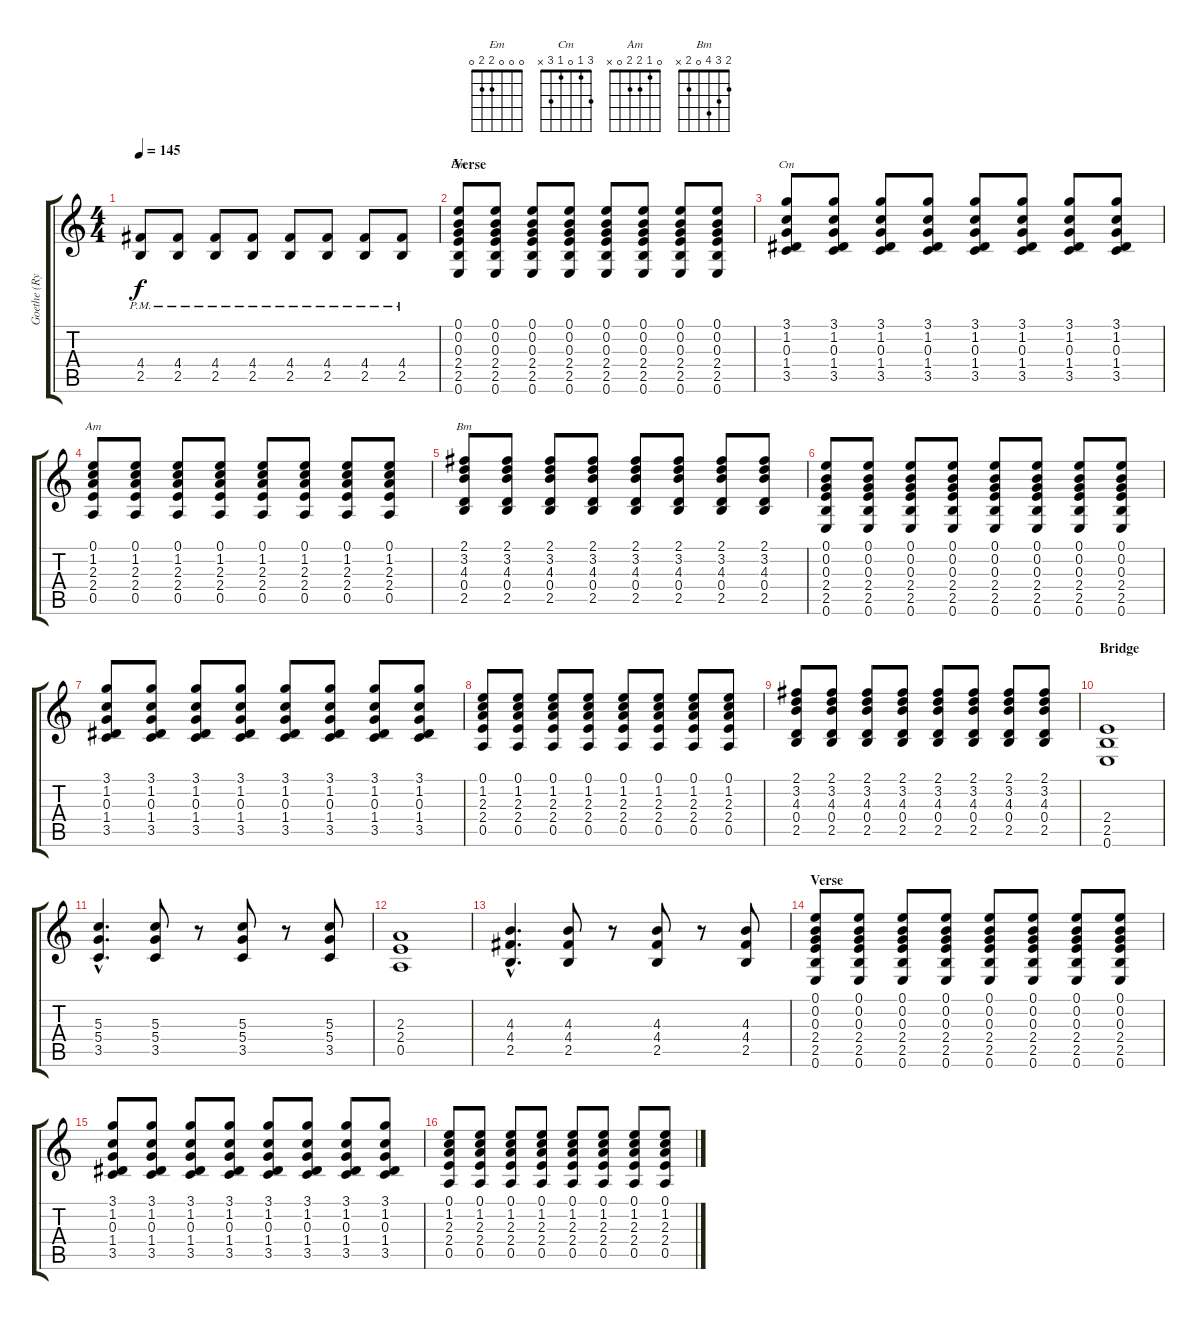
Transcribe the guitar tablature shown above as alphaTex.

\track ("Goethe (Rythm)" "Goethe (Ry") {instrument acousticguitarnylon}
\staff {score tabs}
\tuning (E4 B3 G3 D3 A2 E2) {hide}
\chord ("Em" 0 0 0 2 2 0)
\chord ("Cm" 3 1 0 1 3 x)
\chord ("Am" 0 1 2 2 0 x)
\chord ("Bm" 2 3 4 0 2 x)
\ts (4 4)
\tempo 145
\clef g2
\ks c
(4.4{pm} 2.5{pm}).8{dy f} (4.4{pm} 2.5{pm}).8 (4.4{pm} 2.5{pm}).8 (4.4{pm} 2.5{pm}).8 (4.4{pm} 2.5{pm}).8 (4.4{pm} 2.5{pm}).8 (4.4{pm} 2.5{pm}).8 (4.4{pm} 2.5{pm}).8 |
\section ("" "Verse")
(0.1 0.2 0.3 2.4 2.5 0.6).8{ch "Em" volume 6 instrument acousticguitarnylon} (0.1 0.2 0.3 2.4 2.5 0.6).8 (0.1 0.2 0.3 2.4 2.5 0.6).8 (0.1 0.2 0.3 2.4 2.5 0.6).8 (0.1 0.2 0.3 2.4 2.5 0.6).8 (0.1 0.2 0.3 2.4 2.5 0.6).8 (0.1 0.2 0.3 2.4 2.5 0.6).8 (0.1 0.2 0.3 2.4 2.5 0.6).8 |
(3.1 1.2 0.3 1.4 3.5).8{ch "Cm"} (3.1 1.2 0.3 1.4 3.5).8 (3.1 1.2 0.3 1.4 3.5).8 (3.1 1.2 0.3 1.4 3.5).8 (3.1 1.2 0.3 1.4 3.5).8 (3.1 1.2 0.3 1.4 3.5).8 (3.1 1.2 0.3 1.4 3.5).8 (3.1 1.2 0.3 1.4 3.5).8 |
(0.1 1.2 2.3 2.4 0.5).8{ch "Am"} (0.1 1.2 2.3 2.4 0.5).8 (0.1 1.2 2.3 2.4 0.5).8 (0.1 1.2 2.3 2.4 0.5).8 (0.1 1.2 2.3 2.4 0.5).8 (0.1 1.2 2.3 2.4 0.5).8 (0.1 1.2 2.3 2.4 0.5).8 (0.1 1.2 2.3 2.4 0.5).8 |
(2.1 3.2 4.3 0.4 2.5).8{ch "Bm"} (2.1 3.2 4.3 0.4 2.5).8 (2.1 3.2 4.3 0.4 2.5).8 (2.1 3.2 4.3 0.4 2.5).8 (2.1 3.2 4.3 0.4 2.5).8 (2.1 3.2 4.3 0.4 2.5).8 (2.1 3.2 4.3 0.4 2.5).8 (2.1 3.2 4.3 0.4 2.5).8 |
(0.1 0.2 0.3 2.4 2.5 0.6).8 (0.1 0.2 0.3 2.4 2.5 0.6).8 (0.1 0.2 0.3 2.4 2.5 0.6).8 (0.1 0.2 0.3 2.4 2.5 0.6).8 (0.1 0.2 0.3 2.4 2.5 0.6).8 (0.1 0.2 0.3 2.4 2.5 0.6).8 (0.1 0.2 0.3 2.4 2.5 0.6).8 (0.1 0.2 0.3 2.4 2.5 0.6).8 |
(3.1 1.2 0.3 1.4 3.5).8 (3.1 1.2 0.3 1.4 3.5).8 (3.1 1.2 0.3 1.4 3.5).8 (3.1 1.2 0.3 1.4 3.5).8 (3.1 1.2 0.3 1.4 3.5).8 (3.1 1.2 0.3 1.4 3.5).8 (3.1 1.2 0.3 1.4 3.5).8 (3.1 1.2 0.3 1.4 3.5).8 |
(0.1 1.2 2.3 2.4 0.5).8 (0.1 1.2 2.3 2.4 0.5).8 (0.1 1.2 2.3 2.4 0.5).8 (0.1 1.2 2.3 2.4 0.5).8 (0.1 1.2 2.3 2.4 0.5).8 (0.1 1.2 2.3 2.4 0.5).8 (0.1 1.2 2.3 2.4 0.5).8 (0.1 1.2 2.3 2.4 0.5).8 |
(2.1 3.2 4.3 0.4 2.5).8 (2.1 3.2 4.3 0.4 2.5).8 (2.1 3.2 4.3 0.4 2.5).8 (2.1 3.2 4.3 0.4 2.5).8 (2.1 3.2 4.3 0.4 2.5).8 (2.1 3.2 4.3 0.4 2.5).8 (2.1 3.2 4.3 0.4 2.5).8 (2.1 3.2 4.3 0.4 2.5).8 |
\section ("" "Bridge")
(2.4 2.5 0.6).1{volume 10 instrument distortionguitar} |
(5.3{hac} 5.4{hac} 3.5{hac}).4{d} (5.3 5.4 3.5).8 r.8 (5.3 5.4 3.5).8 r.8 (5.3 5.4 3.5).8 |
(2.3 2.4 0.5).1 |
(4.3{hac} 4.4{hac} 2.5{hac}).4{d} (4.3 4.4 2.5).8 r.8 (4.3 4.4 2.5).8 r.8 (4.3 4.4 2.5).8 |
\section ("" "Verse")
(0.1 0.2 0.3 2.4 2.5 0.6).8{volume 6 instrument acousticguitarnylon} (0.1 0.2 0.3 2.4 2.5 0.6).8 (0.1 0.2 0.3 2.4 2.5 0.6).8 (0.1 0.2 0.3 2.4 2.5 0.6).8 (0.1 0.2 0.3 2.4 2.5 0.6).8 (0.1 0.2 0.3 2.4 2.5 0.6).8 (0.1 0.2 0.3 2.4 2.5 0.6).8 (0.1 0.2 0.3 2.4 2.5 0.6).8 |
(3.1 1.2 0.3 1.4 3.5).8 (3.1 1.2 0.3 1.4 3.5).8 (3.1 1.2 0.3 1.4 3.5).8 (3.1 1.2 0.3 1.4 3.5).8 (3.1 1.2 0.3 1.4 3.5).8 (3.1 1.2 0.3 1.4 3.5).8 (3.1 1.2 0.3 1.4 3.5).8 (3.1 1.2 0.3 1.4 3.5).8 |
(0.1 1.2 2.3 2.4 0.5).8 (0.1 1.2 2.3 2.4 0.5).8 (0.1 1.2 2.3 2.4 0.5).8 (0.1 1.2 2.3 2.4 0.5).8 (0.1 1.2 2.3 2.4 0.5).8 (0.1 1.2 2.3 2.4 0.5).8 (0.1 1.2 2.3 2.4 0.5).8 (0.1 1.2 2.3 2.4 0.5).8
